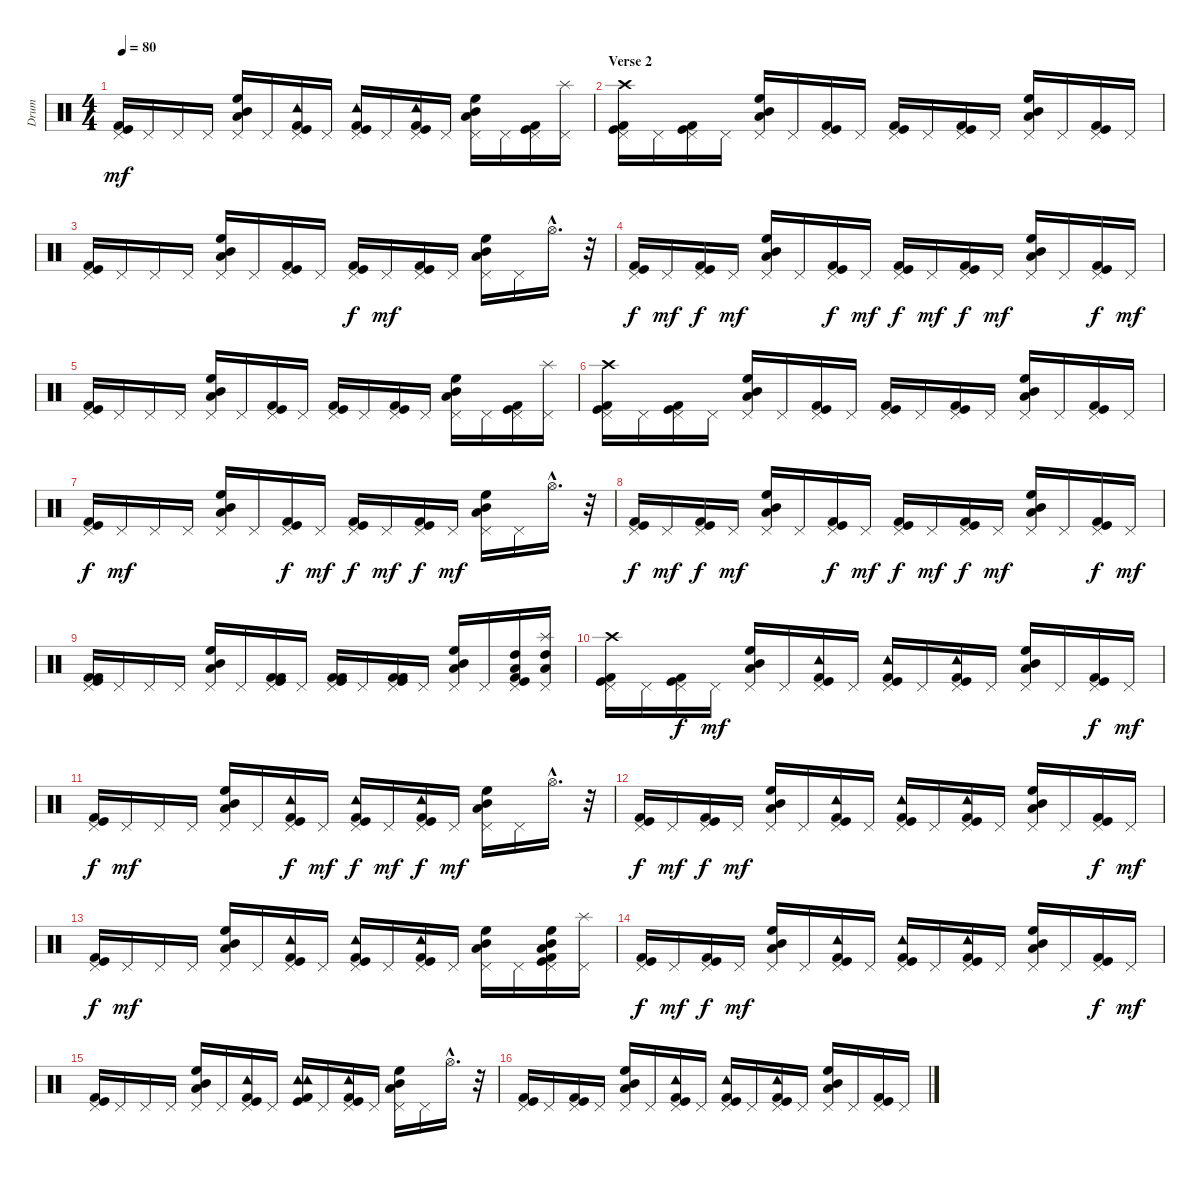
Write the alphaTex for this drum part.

\track ("Drum" "Drum") {instrument percussion}
\staff {score}
\articulation defaults
\ts (4 4)
\tempo 80
\clef neutral
\ks c
("Pedal Hi-Hat (hit)" "Kick (hit)" "Kick (hit) 2").16{dy mf} "Pedal Hi-Hat (hit)".16 "Pedal Hi-Hat (hit)".16 "Pedal Hi-Hat (hit)".16 ("Pedal Hi-Hat (hit)" "High Floor Tom (hit)" "Mid Tom (hit)" "Low Tom (hit)").16 "Pedal Hi-Hat (hit)".16 ("Pedal Hi-Hat (hit)" "Tambourine (hit)" "Kick (hit)" "Kick (hit) 2").16 "Pedal Hi-Hat (hit)".16 ("Pedal Hi-Hat (hit)" "Tambourine (hit)" "Kick (hit)" "Kick (hit) 2").16 "Pedal Hi-Hat (hit)".16 ("Pedal Hi-Hat (hit)" "Tambourine (hit)" "Kick (hit)" "Kick (hit) 2").16 "Pedal Hi-Hat (hit)".16 ("Pedal Hi-Hat (hit)" "Mid Tom (hit)" "High Floor Tom (hit)" "Low Tom (hit)").16 "Pedal Hi-Hat (hit)".16 ("Pedal Hi-Hat (hit)" "Kick (hit)" "Kick (hit) 2").16 ("Pedal Hi-Hat (hit)" "Splash (hit)").16 |
\section ("" "Verse 2")
("Pedal Hi-Hat (hit)" "Crash high (hit)" "Kick (hit)" "Kick (hit) 2").16 "Pedal Hi-Hat (hit)".16 ("Pedal Hi-Hat (hit)" "Kick (hit)" "Kick (hit) 2").16 "Pedal Hi-Hat (hit)".16 ("Pedal Hi-Hat (hit)" "High Floor Tom (hit)" "Mid Tom (hit)" "Low Tom (hit)").16 "Pedal Hi-Hat (hit)".16 ("Pedal Hi-Hat (hit)" "Kick (hit)" "Kick (hit) 2").16 "Pedal Hi-Hat (hit)".16 ("Pedal Hi-Hat (hit)" "Kick (hit)" "Kick (hit) 2").16 "Pedal Hi-Hat (hit)".16 ("Pedal Hi-Hat (hit)" "Kick (hit)" "Kick (hit) 2").16 "Pedal Hi-Hat (hit)".16 ("Pedal Hi-Hat (hit)" "High Floor Tom (hit)" "Mid Tom (hit)" "Low Tom (hit)").16 "Pedal Hi-Hat (hit)".16 ("Pedal Hi-Hat (hit)" "Kick (hit)" "Kick (hit) 2").16 "Pedal Hi-Hat (hit)".16 |
("Pedal Hi-Hat (hit)" "Kick (hit)" "Kick (hit) 2").16 "Pedal Hi-Hat (hit)".16 "Pedal Hi-Hat (hit)".16 "Pedal Hi-Hat (hit)".16 ("Pedal Hi-Hat (hit)" "High Floor Tom (hit)" "Mid Tom (hit)" "Low Tom (hit)").16 "Pedal Hi-Hat (hit)".16 ("Pedal Hi-Hat (hit)" "Kick (hit)" "Kick (hit) 2").16 "Pedal Hi-Hat (hit)".16 ("Pedal Hi-Hat (hit)" "Kick (hit)" "Kick (hit) 2").16{dy f} "Pedal Hi-Hat (hit)".16{dy mf} ("Pedal Hi-Hat (hit)" "Kick (hit)" "Kick (hit) 2").16 "Pedal Hi-Hat (hit)".16 ("Pedal Hi-Hat (hit)" "High Floor Tom (hit)" "Mid Tom (hit)" "Low Tom (hit)").16 "Pedal Hi-Hat (hit)".16 "Hi-Hat (open)"{hac}.16{d} r.32 |
("Pedal Hi-Hat (hit)" "Kick (hit)" "Kick (hit) 2").16{dy f} "Pedal Hi-Hat (hit)".16{dy mf} ("Pedal Hi-Hat (hit)" "Kick (hit)" "Kick (hit) 2").16{dy f} "Pedal Hi-Hat (hit)".16{dy mf} ("Pedal Hi-Hat (hit)" "High Floor Tom (hit)" "Mid Tom (hit)" "Low Tom (hit)").16 "Pedal Hi-Hat (hit)".16 ("Pedal Hi-Hat (hit)" "Kick (hit)" "Kick (hit) 2").16{dy f} "Pedal Hi-Hat (hit)".16{dy mf} ("Pedal Hi-Hat (hit)" "Kick (hit)" "Kick (hit) 2").16{dy f} "Pedal Hi-Hat (hit)".16{dy mf} ("Pedal Hi-Hat (hit)" "Kick (hit)" "Kick (hit) 2").16{dy f} "Pedal Hi-Hat (hit)".16{dy mf} ("Pedal Hi-Hat (hit)" "High Floor Tom (hit)" "Mid Tom (hit)" "Low Tom (hit)").16 "Pedal Hi-Hat (hit)".16 ("Pedal Hi-Hat (hit)" "Kick (hit)" "Kick (hit) 2").16{dy f} "Pedal Hi-Hat (hit)".16{dy mf} |
("Pedal Hi-Hat (hit)" "Kick (hit)" "Kick (hit) 2").16 "Pedal Hi-Hat (hit)".16 "Pedal Hi-Hat (hit)".16 "Pedal Hi-Hat (hit)".16 ("Pedal Hi-Hat (hit)" "High Floor Tom (hit)" "Mid Tom (hit)" "Low Tom (hit)").16 "Pedal Hi-Hat (hit)".16 ("Pedal Hi-Hat (hit)" "Kick (hit)" "Kick (hit) 2").16 "Pedal Hi-Hat (hit)".16 ("Pedal Hi-Hat (hit)" "Kick (hit)" "Kick (hit) 2").16 "Pedal Hi-Hat (hit)".16 ("Pedal Hi-Hat (hit)" "Kick (hit)" "Kick (hit) 2").16 "Pedal Hi-Hat (hit)".16 ("Pedal Hi-Hat (hit)" "High Floor Tom (hit)" "Mid Tom (hit)" "Low Tom (hit)").16 "Pedal Hi-Hat (hit)".16 ("Pedal Hi-Hat (hit)" "Kick (hit)" "Kick (hit) 2").16 ("Pedal Hi-Hat (hit)" "Splash (hit)").16 |
("Pedal Hi-Hat (hit)" "Crash high (hit)" "Kick (hit)" "Kick (hit) 2").16 "Pedal Hi-Hat (hit)".16 ("Pedal Hi-Hat (hit)" "Kick (hit)" "Kick (hit) 2").16 "Pedal Hi-Hat (hit)".16 ("Pedal Hi-Hat (hit)" "High Floor Tom (hit)" "Mid Tom (hit)" "Low Tom (hit)").16 "Pedal Hi-Hat (hit)".16 ("Pedal Hi-Hat (hit)" "Kick (hit)" "Kick (hit) 2").16 "Pedal Hi-Hat (hit)".16 ("Pedal Hi-Hat (hit)" "Kick (hit)" "Kick (hit) 2").16 "Pedal Hi-Hat (hit)".16 ("Pedal Hi-Hat (hit)" "Kick (hit)" "Kick (hit) 2").16 "Pedal Hi-Hat (hit)".16 ("Pedal Hi-Hat (hit)" "High Floor Tom (hit)" "Mid Tom (hit)" "Low Tom (hit)").16 "Pedal Hi-Hat (hit)".16 ("Pedal Hi-Hat (hit)" "Kick (hit)" "Kick (hit) 2").16 "Pedal Hi-Hat (hit)".16 |
("Pedal Hi-Hat (hit)" "Kick (hit)" "Kick (hit) 2").16{dy f} "Pedal Hi-Hat (hit)".16{dy mf} "Pedal Hi-Hat (hit)".16 "Pedal Hi-Hat (hit)".16 ("Low Tom (hit)" "High Floor Tom (hit)" "Mid Tom (hit)" "Pedal Hi-Hat (hit)").16 "Pedal Hi-Hat (hit)".16 ("Pedal Hi-Hat (hit)" "Kick (hit)" "Kick (hit) 2").16{dy f} "Pedal Hi-Hat (hit)".16{dy mf} ("Pedal Hi-Hat (hit)" "Kick (hit)" "Kick (hit) 2").16{dy f} "Pedal Hi-Hat (hit)".16{dy mf} ("Pedal Hi-Hat (hit)" "Kick (hit)" "Kick (hit) 2").16{dy f} "Pedal Hi-Hat (hit)".16{dy mf} ("Pedal Hi-Hat (hit)" "High Floor Tom (hit)" "Mid Tom (hit)" "Low Tom (hit)").16 "Pedal Hi-Hat (hit)".16 "Hi-Hat (open)"{hac}.16{d} r.32 |
("Pedal Hi-Hat (hit)" "Kick (hit)" "Kick (hit) 2").16{dy f} "Pedal Hi-Hat (hit)".16{dy mf} ("Pedal Hi-Hat (hit)" "Kick (hit)" "Kick (hit) 2").16{dy f} "Pedal Hi-Hat (hit)".16{dy mf} ("Pedal Hi-Hat (hit)" "High Floor Tom (hit)" "Mid Tom (hit)" "Low Tom (hit)").16 "Pedal Hi-Hat (hit)".16 ("Pedal Hi-Hat (hit)" "Kick (hit)" "Kick (hit) 2").16{dy f} "Pedal Hi-Hat (hit)".16{dy mf} ("Pedal Hi-Hat (hit)" "Kick (hit)" "Kick (hit) 2").16{dy f} "Pedal Hi-Hat (hit)".16{dy mf} ("Pedal Hi-Hat (hit)" "Kick (hit)" "Kick (hit) 2").16{dy f} "Pedal Hi-Hat (hit)".16{dy mf} ("Pedal Hi-Hat (hit)" "High Floor Tom (hit)" "Mid Tom (hit)" "Low Tom (hit)").16 "Pedal Hi-Hat (hit)".16 ("Pedal Hi-Hat (hit)" "Kick (hit)" "Kick (hit) 2").16{dy f} "Pedal Hi-Hat (hit)".16{dy mf} |
("Kick (hit) 2" "Kick (hit)" "Pedal Hi-Hat (hit)" "Kick (hit) 2").16 "Pedal Hi-Hat (hit)".16 "Pedal Hi-Hat (hit)".16 "Pedal Hi-Hat (hit)".16 ("Low Tom (hit)" "Mid Tom (hit)" "High Floor Tom (hit)" "Pedal Hi-Hat (hit)").16 "Pedal Hi-Hat (hit)".16 ("Kick (hit) 2" "Kick (hit)" "Pedal Hi-Hat (hit)" "Kick (hit) 2").16 "Pedal Hi-Hat (hit)".16 ("Kick (hit) 2" "Kick (hit)" "Pedal Hi-Hat (hit)" "Kick (hit) 2").16 "Pedal Hi-Hat (hit)".16 ("Kick (hit) 2" "Kick (hit)" "Pedal Hi-Hat (hit)" "Kick (hit) 2").16 "Pedal Hi-Hat (hit)".16 ("Low Tom (hit)" "High Floor Tom (hit)" "Mid Tom (hit)" "Pedal Hi-Hat (hit)").16 "Pedal Hi-Hat (hit)".16 ("High Tom (hit)" "Low Tom (hit)" "Kick (hit)" "Kick (hit) 2" "Pedal Hi-Hat (hit)").16 ("Low Tom (hit)" "High Tom (hit)" "Splash (hit)" "Pedal Hi-Hat (hit)").16 |
("Pedal Hi-Hat (hit)" "Crash high (hit)" "Kick (hit)" "Kick (hit) 2").16 "Pedal Hi-Hat (hit)".16 ("Pedal Hi-Hat (hit)" "Kick (hit)" "Kick (hit) 2").16{dy f} "Pedal Hi-Hat (hit)".16{dy mf} ("Pedal Hi-Hat (hit)" "High Floor Tom (hit)" "Mid Tom (hit)" "Low Tom (hit)").16 "Pedal Hi-Hat (hit)".16 ("Pedal Hi-Hat (hit)" "Tambourine (hit)" "Kick (hit)" "Kick (hit) 2").16 "Pedal Hi-Hat (hit)".16 ("Pedal Hi-Hat (hit)" "Tambourine (hit)" "Kick (hit)" "Kick (hit) 2").16 "Pedal Hi-Hat (hit)".16 ("Pedal Hi-Hat (hit)" "Tambourine (hit)" "Kick (hit)" "Kick (hit) 2").16 "Pedal Hi-Hat (hit)".16 ("Pedal Hi-Hat (hit)" "High Floor Tom (hit)" "Mid Tom (hit)" "Low Tom (hit)").16 "Pedal Hi-Hat (hit)".16 ("Pedal Hi-Hat (hit)" "Kick (hit)" "Kick (hit) 2").16{dy f} "Pedal Hi-Hat (hit)".16{dy mf} |
("Pedal Hi-Hat (hit)" "Kick (hit)" "Kick (hit) 2").16{dy f} "Pedal Hi-Hat (hit)".16{dy mf} "Pedal Hi-Hat (hit)".16 "Pedal Hi-Hat (hit)".16 ("Pedal Hi-Hat (hit)" "High Floor Tom (hit)" "Mid Tom (hit)" "Low Tom (hit)").16 "Pedal Hi-Hat (hit)".16 ("Pedal Hi-Hat (hit)" "Tambourine (hit)" "Kick (hit)" "Kick (hit) 2").16{dy f} "Pedal Hi-Hat (hit)".16{dy mf} ("Pedal Hi-Hat (hit)" "Tambourine (hit)" "Kick (hit)" "Kick (hit) 2").16{dy f} "Pedal Hi-Hat (hit)".16{dy mf} ("Pedal Hi-Hat (hit)" "Tambourine (hit)" "Kick (hit)" "Kick (hit) 2").16{dy f} "Pedal Hi-Hat (hit)".16{dy mf} ("Pedal Hi-Hat (hit)" "High Floor Tom (hit)" "Mid Tom (hit)" "Low Tom (hit)").16 "Pedal Hi-Hat (hit)".16 "Hi-Hat (open)"{hac}.16{d} r.32 |
("Pedal Hi-Hat (hit)" "Kick (hit)" "Kick (hit) 2").16{dy f} "Pedal Hi-Hat (hit)".16{dy mf} ("Pedal Hi-Hat (hit)" "Kick (hit)" "Kick (hit) 2").16{dy f} "Pedal Hi-Hat (hit)".16{dy mf} ("Pedal Hi-Hat (hit)" "High Floor Tom (hit)" "Mid Tom (hit)" "Low Tom (hit)").16 "Pedal Hi-Hat (hit)".16 ("Pedal Hi-Hat (hit)" "Tambourine (hit)" "Kick (hit)" "Kick (hit) 2").16 "Pedal Hi-Hat (hit)".16 ("Pedal Hi-Hat (hit)" "Tambourine (hit)" "Kick (hit)" "Kick (hit) 2").16 "Pedal Hi-Hat (hit)".16 ("Pedal Hi-Hat (hit)" "Tambourine (hit)" "Kick (hit)" "Kick (hit) 2").16 "Pedal Hi-Hat (hit)".16 ("Pedal Hi-Hat (hit)" "High Floor Tom (hit)" "Mid Tom (hit)" "Low Tom (hit)").16 "Pedal Hi-Hat (hit)".16 ("Pedal Hi-Hat (hit)" "Kick (hit)" "Kick (hit) 2").16{dy f} "Pedal Hi-Hat (hit)".16{dy mf} |
("Pedal Hi-Hat (hit)" "Kick (hit)" "Kick (hit) 2").16{dy f} "Pedal Hi-Hat (hit)".16{dy mf} "Pedal Hi-Hat (hit)".16 "Pedal Hi-Hat (hit)".16 ("Pedal Hi-Hat (hit)" "High Floor Tom (hit)" "Mid Tom (hit)" "Low Tom (hit)").16 "Pedal Hi-Hat (hit)".16 ("Pedal Hi-Hat (hit)" "Tambourine (hit)" "Kick (hit)" "Kick (hit) 2").16 "Pedal Hi-Hat (hit)".16 ("Pedal Hi-Hat (hit)" "Tambourine (hit)" "Kick (hit)" "Kick (hit) 2").16 "Pedal Hi-Hat (hit)".16 ("Pedal Hi-Hat (hit)" "Tambourine (hit)" "Kick (hit)" "Kick (hit) 2").16 "Pedal Hi-Hat (hit)".16 ("Pedal Hi-Hat (hit)" "High Floor Tom (hit)" "Mid Tom (hit)" "Low Tom (hit)").16 "Pedal Hi-Hat (hit)".16 ("Pedal Hi-Hat (hit)" "High Floor Tom (hit)" "Mid Tom (hit)" "Low Tom (hit)" "Kick (hit)" "Kick (hit) 2").16 ("Pedal Hi-Hat (hit)" "Splash (hit)").16 |
("Pedal Hi-Hat (hit)" "Kick (hit)" "Kick (hit) 2").16{dy f} "Pedal Hi-Hat (hit)".16{dy mf} ("Pedal Hi-Hat (hit)" "Kick (hit)" "Kick (hit) 2").16{dy f} "Pedal Hi-Hat (hit)".16{dy mf} ("Pedal Hi-Hat (hit)" "High Floor Tom (hit)" "Mid Tom (hit)" "Low Tom (hit)").16 "Pedal Hi-Hat (hit)".16 ("Pedal Hi-Hat (hit)" "Tambourine (hit)" "Kick (hit)" "Kick (hit) 2").16 "Pedal Hi-Hat (hit)".16 ("Pedal Hi-Hat (hit)" "Tambourine (hit)" "Kick (hit)" "Kick (hit) 2").16 "Pedal Hi-Hat (hit)".16 ("Pedal Hi-Hat (hit)" "Tambourine (hit)" "Kick (hit)" "Kick (hit) 2").16 "Pedal Hi-Hat (hit)".16 ("Pedal Hi-Hat (hit)" "High Floor Tom (hit)" "Mid Tom (hit)" "Low Tom (hit)").16 "Pedal Hi-Hat (hit)".16 ("Pedal Hi-Hat (hit)" "Kick (hit)" "Kick (hit) 2").16{dy f} "Pedal Hi-Hat (hit)".16{dy mf} |
("Pedal Hi-Hat (hit)" "Kick (hit)" "Kick (hit) 2").16 "Pedal Hi-Hat (hit)".16 "Pedal Hi-Hat (hit)".16 "Pedal Hi-Hat (hit)".16 ("Pedal Hi-Hat (hit)" "High Floor Tom (hit)" "Mid Tom (hit)" "Low Tom (hit)").16 "Pedal Hi-Hat (hit)".16 ("Pedal Hi-Hat (hit)" "Tambourine (hit)" "Kick (hit)" "Kick (hit) 2").16 "Pedal Hi-Hat (hit)".16 ("Tambourine (hit)" "Tambourine (hit)" "Kick (hit)" "Kick (hit) 2").16 "Pedal Hi-Hat (hit)".16 ("Pedal Hi-Hat (hit)" "Tambourine (hit)" "Kick (hit)" "Kick (hit) 2").16 "Pedal Hi-Hat (hit)".16 ("Pedal Hi-Hat (hit)" "High Floor Tom (hit)" "Mid Tom (hit)" "Low Tom (hit)").16 "Pedal Hi-Hat (hit)".16 "Hi-Hat (open)"{hac}.16{d} r.32 |
("Pedal Hi-Hat (hit)" "Kick (hit)" "Kick (hit) 2").16 "Pedal Hi-Hat (hit)".16 ("Pedal Hi-Hat (hit)" "Kick (hit)" "Kick (hit) 2").16 "Pedal Hi-Hat (hit)".16 ("Pedal Hi-Hat (hit)" "High Floor Tom (hit)" "Mid Tom (hit)" "Low Tom (hit)").16 "Pedal Hi-Hat (hit)".16 ("Pedal Hi-Hat (hit)" "Tambourine (hit)" "Kick (hit)" "Kick (hit) 2").16 "Pedal Hi-Hat (hit)".16 ("Pedal Hi-Hat (hit)" "Tambourine (hit)" "Kick (hit)" "Kick (hit) 2").16 "Pedal Hi-Hat (hit)".16 ("Pedal Hi-Hat (hit)" "Tambourine (hit)" "Kick (hit)" "Kick (hit) 2").16 "Pedal Hi-Hat (hit)".16 ("Pedal Hi-Hat (hit)" "High Floor Tom (hit)" "Mid Tom (hit)" "Low Tom (hit)").16 "Pedal Hi-Hat (hit)".16 ("Pedal Hi-Hat (hit)" "Kick (hit)" "Kick (hit) 2").16 "Pedal Hi-Hat (hit)".16
